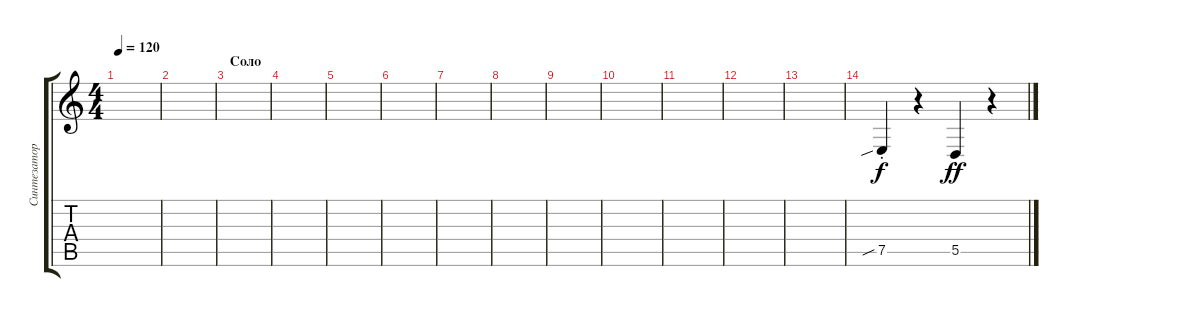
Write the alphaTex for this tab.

\track ("Синтезатор 2" "Синтезатор") {instrument seashore}
\staff {score tabs}
\tuning (E4 B3 G3 D3 A2 E2) {hide}
\ts (4 4)
\tempo 120
\clef g2
\ks c
|
|
\section ("" "Соло")
|
|
|
|
|
|
|
|
|
|
|
7.5{sib st}.4{balance 0} r.4 5.5{st}.4{dy ff balance 16} r.4
